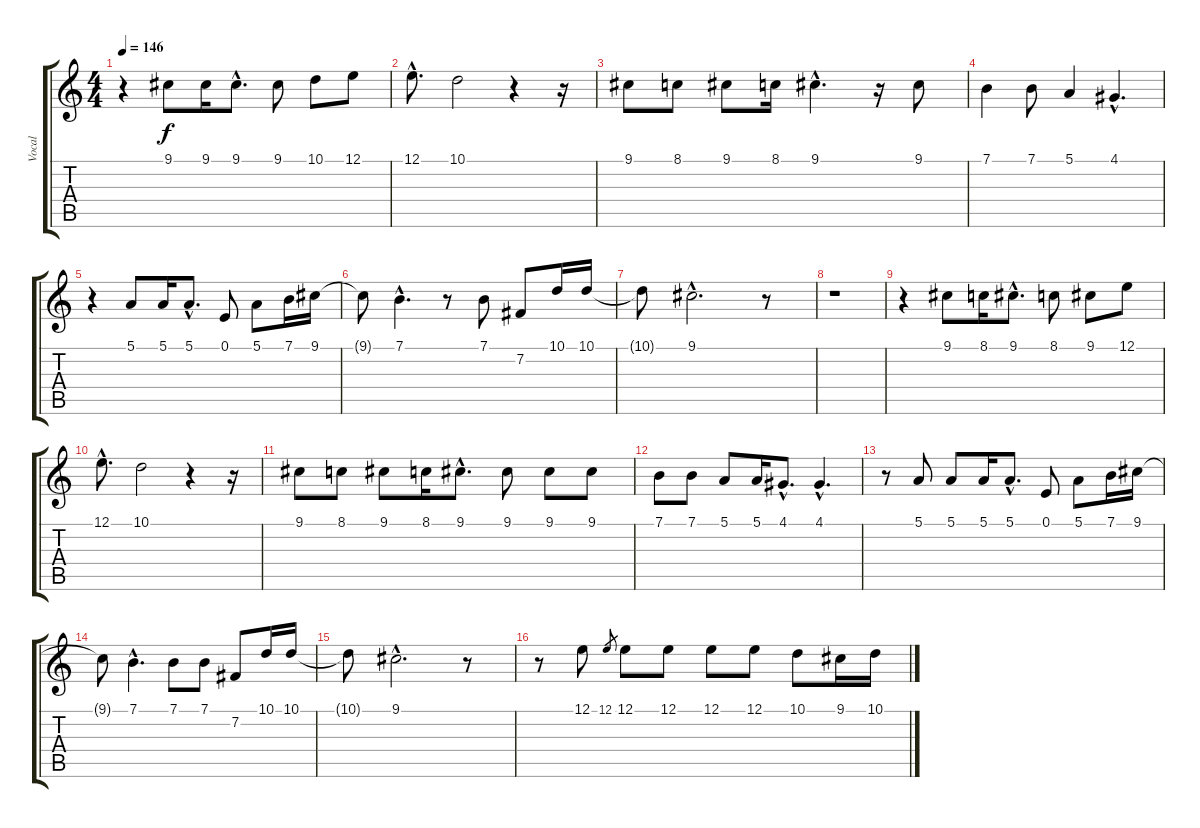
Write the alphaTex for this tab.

\track ("Vocal" "Vocal") {instrument baritonesax}
\staff {score tabs}
\tuning (E4 B3 G3 D3 A2 E2) {hide}
\ts (4 4)
\tempo 146
\clef g2
\ks c
r.4{dy f} 9.1.8 9.1.16 9.1{hac}.8{d} 9.1.8 10.1.8 12.1.8 |
12.1{hac}.8{d} 10.1.2 r.4 r.16 |
9.1.8 8.1.8 9.1.8 8.1.16 9.1{hac}.4{d} r.16 9.1.8 |
7.1.4 7.1.8 5.1.4 4.1{hac}.4{d} |
r.4 5.1.8 5.1.16 5.1{hac}.8{d} 0.1.8 5.1.8 7.1.16 9.1.16 |
9.1{t}.8 7.1{hac}.4{d} r.8 7.1.8 7.2.8 10.1.16 10.1.16 |
10.1{t}.8 9.1{hac}.2{d} r.8 |
r.1 |
r.4 9.1.8 8.1.16 9.1{hac}.8{d} 8.1.8 9.1.8 12.1.8 |
12.1{hac}.8{d} 10.1.2 r.4 r.16 |
9.1.8 8.1.8 9.1.8 8.1.16 9.1{hac}.8{d} 9.1.8 9.1.8 9.1.8 |
7.1.8 7.1.8 5.1.8 5.1.16 4.1{hac}.8{d} 4.1{hac}.4{d} |
r.8 5.1.8 5.1.8 5.1.16 5.1{hac}.8{d} 0.1.8 5.1.8 7.1.16 9.1.16 |
9.1{t}.8 7.1{hac}.4{d} 7.1.8 7.1.8 7.2.8 10.1.16 10.1.16 |
10.1{t}.8 9.1{hac}.2{d} r.8 |
r.8 12.1.8 12.1.8{gr} 12.1.8 12.1.8 12.1.8 12.1.8 10.1.8 9.1.16 10.1.16
